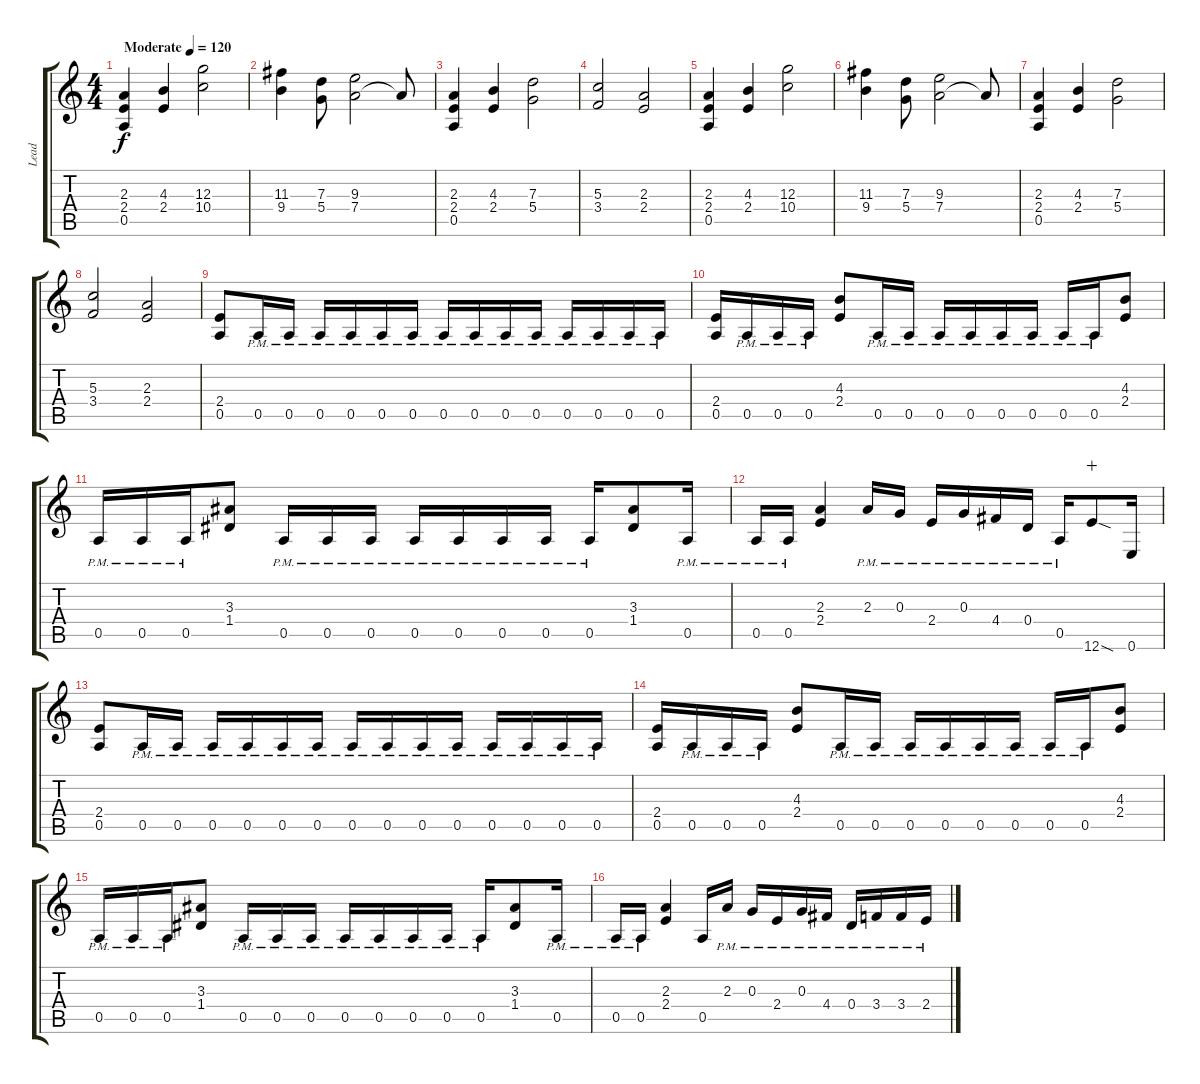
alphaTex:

\track ("Lead" "Lead") {instrument distortionguitar}
\staff {score tabs}
\tuning (E4 B3 G3 D3 A2 E2) {hide}
\ts (4 4)
\tempo (120 "Moderate")
\clef g2
\ks c
(2.3 2.4 0.5).4{dy f instrument distortionguitar} (4.3 2.4).4 (12.3 10.4).2 |
(11.3 9.4).4 (7.3 5.4).8 (9.3 7.4).2 7.4{t}.8 |
(2.3 2.4 0.5).4 (4.3 2.4).4 (7.3 5.4).2 |
(5.3 3.4).2 (2.3 2.4).2 |
(2.3 2.4 0.5).4 (4.3 2.4).4 (12.3 10.4).2 |
(11.3 9.4).4 (7.3 5.4).8 (9.3 7.4).2 7.4{t}.8 |
(2.3 2.4 0.5).4 (4.3 2.4).4 (7.3 5.4).2 |
(5.3 3.4).2 (2.3 2.4).2 |
(2.4 0.5).8 0.5{pm}.16 0.5{pm}.16 0.5{pm}.16 0.5{pm}.16 0.5{pm}.16 0.5{pm}.16 0.5{pm}.16 0.5{pm}.16 0.5{pm}.16 0.5{pm}.16 0.5{pm}.16 0.5{pm}.16 0.5{pm}.16 0.5{pm}.16 |
(2.4 0.5).16 0.5{pm}.16 0.5{pm}.16 0.5{pm}.16 (4.3 2.4).8 0.5{pm}.16 0.5{pm}.16 0.5{pm}.16 0.5{pm}.16 0.5{pm}.16 0.5{pm}.16 0.5{pm}.16 0.5{pm}.16 (4.3 2.4).8 |
0.5{pm}.16 0.5{pm}.16 0.5{pm}.16 (3.3 1.4).8 0.5{pm}.16 0.5{pm}.16 0.5{pm}.16 0.5{pm}.16 0.5{pm}.16 0.5{pm}.16 0.5{pm}.16 0.5{pm}.16 (3.3 1.4).8 0.5{pm}.16 |
0.5{pm}.16 0.5{pm}.16 (2.3 2.4).4 2.3{pm}.16 0.3{pm}.16 2.4{pm}.16 0.3{pm}.16 4.4{pm}.16 0.4{pm}.16 0.5{pm}.16 12.6{sod}.8{wahc} 0.6.16 |
(2.4 0.5).8 0.5{pm}.16 0.5{pm}.16 0.5{pm}.16 0.5{pm}.16 0.5{pm}.16 0.5{pm}.16 0.5{pm}.16 0.5{pm}.16 0.5{pm}.16 0.5{pm}.16 0.5{pm}.16 0.5{pm}.16 0.5{pm}.16 0.5{pm}.16 |
(2.4 0.5).16 0.5{pm}.16 0.5{pm}.16 0.5{pm}.16 (4.3 2.4).8 0.5{pm}.16 0.5{pm}.16 0.5{pm}.16 0.5{pm}.16 0.5{pm}.16 0.5{pm}.16 0.5{pm}.16 0.5{pm}.16 (4.3 2.4).8 |
0.5{pm}.16 0.5{pm}.16 0.5{pm}.16 (3.3 1.4).8 0.5{pm}.16 0.5{pm}.16 0.5{pm}.16 0.5{pm}.16 0.5{pm}.16 0.5{pm}.16 0.5{pm}.16 0.5{pm}.16 (3.3 1.4).8 0.5{pm}.16 |
0.5{pm}.16 0.5{pm}.16 (2.3 2.4).4 0.5.16 2.3{pm}.16 0.3{pm}.16 2.4{pm}.16 0.3{pm}.16 4.4{pm}.16 0.4{pm}.16 3.4{pm}.16 3.4{pm}.16 2.4{pm}.16
